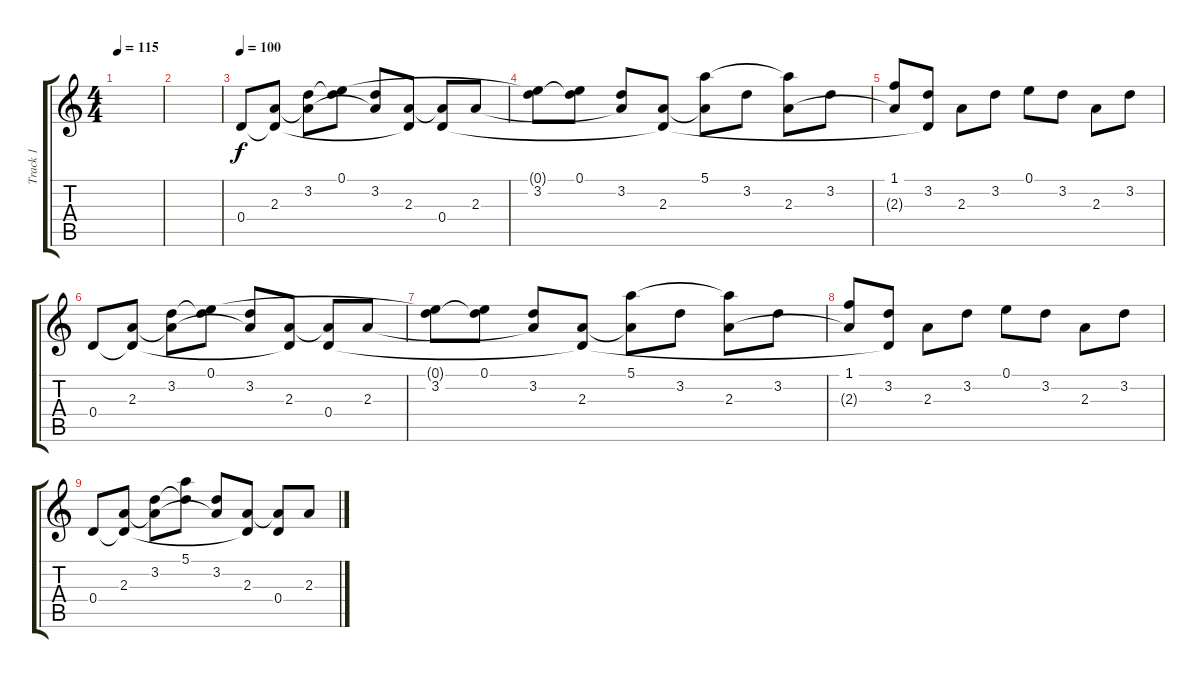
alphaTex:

\track ("Track 1" "Track 1") {instrument electricguitarclean}
\staff {score tabs}
\tuning (E4 B3 G3 D3 A2 E2) {hide}
\ts (4 4)
\tempo 115
\clef g2
\ks c
|
|
\tempo 100
0.4.8 (2.3 0.4{t}).8 (3.2 2.3{t}).8 (0.1 3.2{t}).8 (3.2 2.3{t}).8 (2.3 0.4{t}).8 (2.3{t} 0.4).8 2.3.8 |
(0.1{t} 3.2).8 (0.1 3.2{t}).8 (3.2 2.3{t}).8 (2.3 0.4{t}).8 (5.1 2.3{t}).8 3.2.8 (5.1{t} 2.3).8 3.2.8 |
(1.1 2.3{t}).8 (3.2 0.4{t}).8 2.3.8 3.2.8 0.1.8 3.2.8 2.3.8 3.2.8 |
0.4.8 (2.3 0.4{t}).8 (3.2 2.3{t}).8 (0.1 3.2{t}).8 (3.2 2.3{t}).8 (2.3 0.4{t}).8 (2.3{t} 0.4).8 2.3.8 |
(0.1{t} 3.2).8 (0.1 3.2{t}).8 (3.2 2.3{t}).8 (2.3 0.4{t}).8 (5.1 2.3{t}).8 3.2.8 (5.1{t} 2.3).8 3.2.8 |
(1.1 2.3{t}).8 (3.2 0.4{t}).8 2.3.8 3.2.8 0.1.8 3.2.8 2.3.8 3.2.8 |
0.4.8 (2.3 0.4{t}).8 (3.2 2.3{t}).8 (5.1 3.2{t}).8 (3.2 2.3{t}).8 (2.3 0.4{t}).8 (2.3{t} 0.4).8 2.3.8
